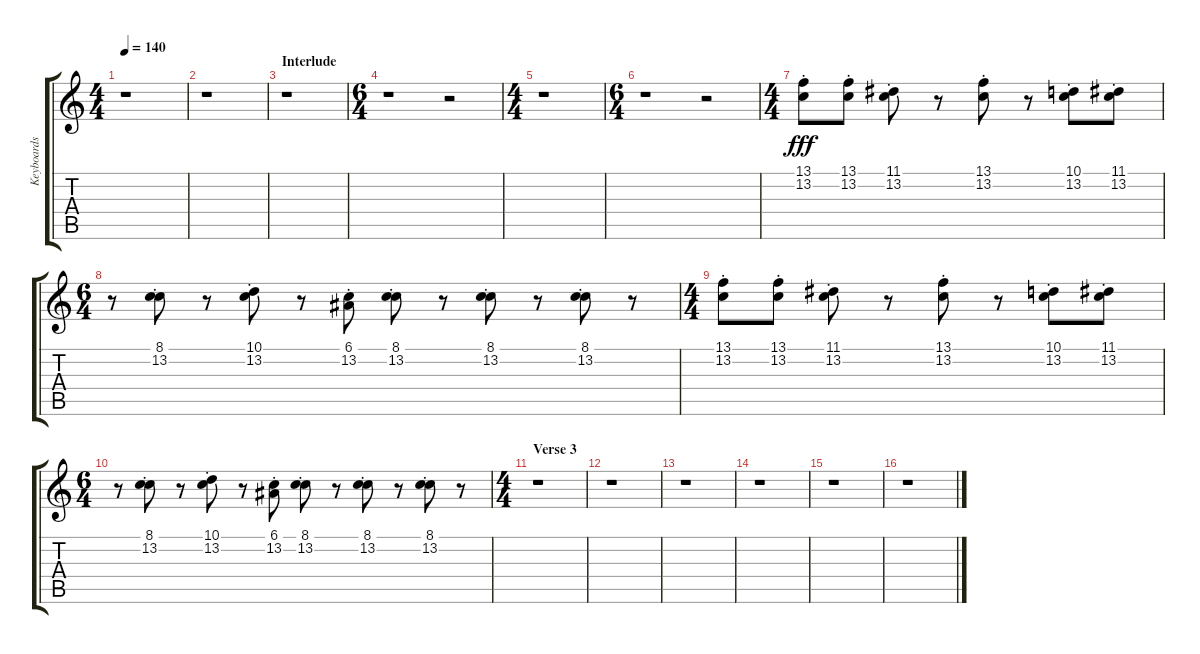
\track ("Keyboards 4" "Keyboards ") {instrument violin}
\staff {score tabs}
\tuning (E4 B3 G3 D3 A2 E2) {hide}
\ts (4 4)
\tempo 140
\clef g2
\ks c
r.1{dy fff} |
r.1 |
\section ("" "Interlude")
r.1 |
\ts (6 4)
r.1 r.2 |
\ts (4 4)
r.1 |
\ts (6 4)
r.1 r.2 |
\ts (4 4)
(13.1{st} 13.2{st}).8 (13.1{st} 13.2{st}).8 (11.1{st} 13.2{st}).8 r.8 (13.1{st} 13.2{st}).8 r.8 (10.1{st} 13.2{st}).8 (11.1{st} 13.2{st}).8 |
\ts (6 4)
r.8 (8.1{st} 13.2{st}).8 r.8 (10.1{st} 13.2{st}).8 r.8 (6.1{st} 13.2{st}).8 (8.1{st} 13.2{st}).8 r.8 (8.1{st} 13.2{st}).8 r.8 (8.1{st} 13.2{st}).8 r.8 |
\ts (4 4)
(13.1{st} 13.2{st}).8 (13.1{st} 13.2{st}).8 (11.1{st} 13.2{st}).8 r.8 (13.1{st} 13.2{st}).8 r.8 (10.1{st} 13.2{st}).8 (11.1{st} 13.2{st}).8 |
\ts (6 4)
r.8 (8.1{st} 13.2{st}).8 r.8 (10.1{st} 13.2{st}).8 r.8 (6.1{st} 13.2{st}).8 (8.1{st} 13.2{st}).8 r.8 (8.1{st} 13.2{st}).8 r.8 (8.1{st} 13.2{st}).8 r.8 |
\ts (4 4)
\section ("" "Verse 3")
r.1 |
r.1 |
r.1 |
r.1 |
r.1 |
r.1
